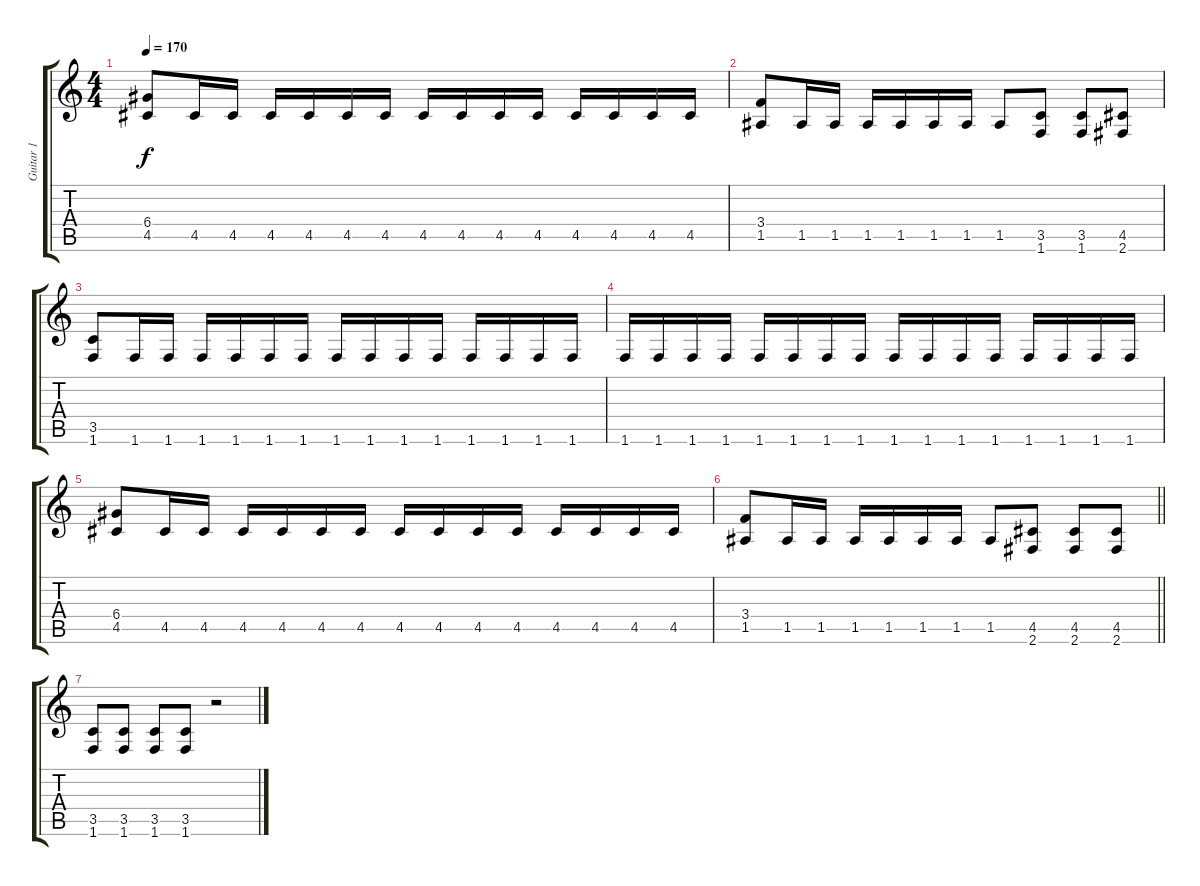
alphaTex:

\track ("Guitar 1" "Guitar 1") {instrument distortionguitar}
\staff {score tabs}
\tuning (E4 B3 G3 D3 A2 E2) {hide}
\ts (4 4)
\tempo 170
\clef g2
\ks c
(6.4 4.5).8{dy f} 4.5.16 4.5.16 4.5.16 4.5.16 4.5.16 4.5.16 4.5.16 4.5.16 4.5.16 4.5.16 4.5.16 4.5.16 4.5.16 4.5.16 |
(3.4 1.5).8 1.5.16 1.5.16 1.5.16 1.5.16 1.5.16 1.5.16 1.5.8 (3.5 1.6).8 (3.5 1.6).8 (4.5 2.6).8 |
(3.5 1.6).8 1.6.16 1.6.16 1.6.16 1.6.16 1.6.16 1.6.16 1.6.16 1.6.16 1.6.16 1.6.16 1.6.16 1.6.16 1.6.16 1.6.16 |
1.6.16 1.6.16 1.6.16 1.6.16 1.6.16 1.6.16 1.6.16 1.6.16 1.6.16 1.6.16 1.6.16 1.6.16 1.6.16 1.6.16 1.6.16 1.6.16 |
(6.4 4.5).8 4.5.16 4.5.16 4.5.16 4.5.16 4.5.16 4.5.16 4.5.16 4.5.16 4.5.16 4.5.16 4.5.16 4.5.16 4.5.16 4.5.16 |
\barLineRight lightlight
(3.4 1.5).8 1.5.16 1.5.16 1.5.16 1.5.16 1.5.16 1.5.16 1.5.8 (4.5 2.6).8 (4.5 2.6).8 (4.5 2.6).8 |
(3.5 1.6).8 (3.5 1.6).8 (3.5 1.6).8 (3.5 1.6).8 r.2
